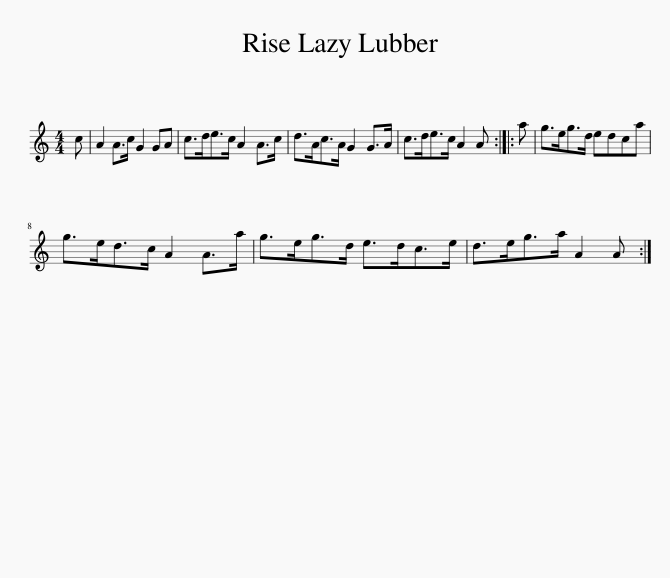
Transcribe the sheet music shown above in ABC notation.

X:1
L:1/8
M:4/4
I:linebreak $
K:C
V:1 treble
V:1
 c | A2 A>c G2 GA | c>de>c A2 A>c | d>Ac>A G2 G>A | c>de>c A2 A :: %5
 a | g>eg>d edca |$ g>ed>c A2 A>a | g>eg>d e>dc>e | d>eg>a A2 A :| %10
